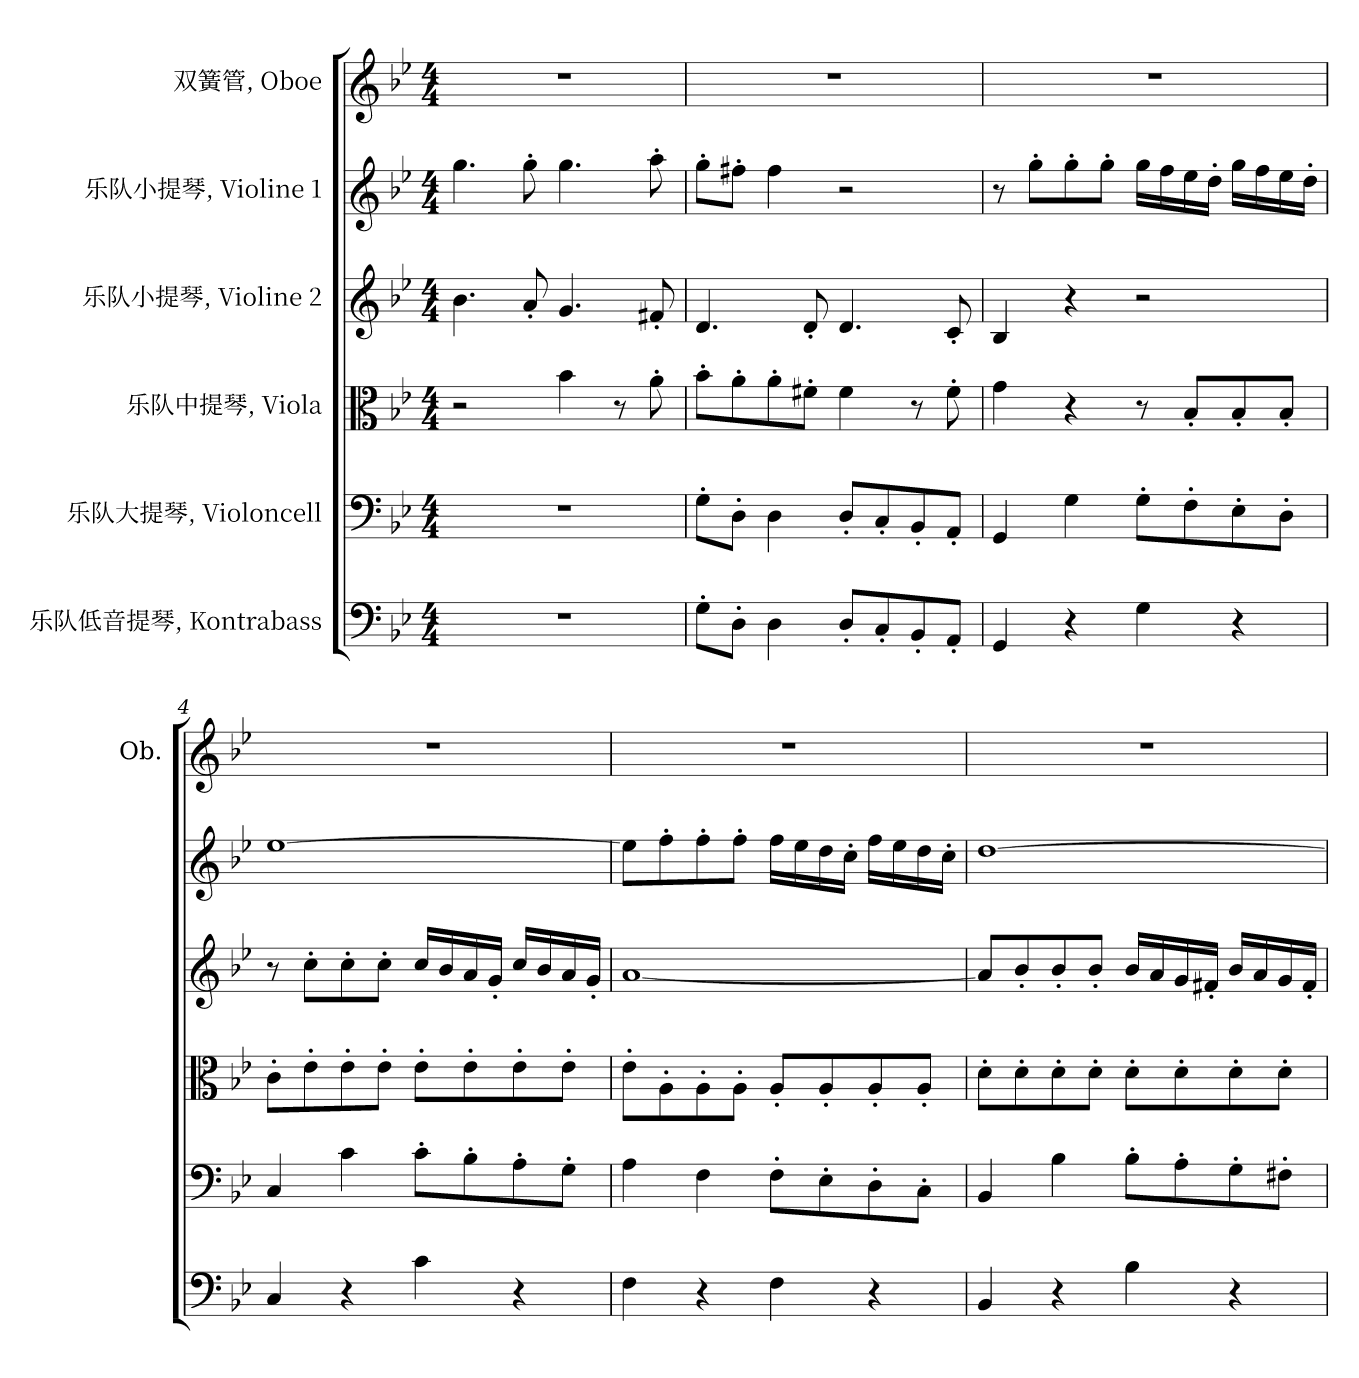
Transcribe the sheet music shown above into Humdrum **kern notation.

**kern	**kern	**kern	**kern	**kern	**kern
*part6	*part5	*part4	*part3	*part2	*part1
*staff6	*staff5	*staff4	*staff3	*staff2	*staff1
*I"乐队低音提琴, Kontrabass	*I"乐队大提琴, Violoncell	*I"乐队中提琴, Viola	*I"乐队小提琴, Violine 2	*I"乐队小提琴, Violine 1	*I"双簧管, Oboe
*	*	*	*	*	*I'Ob.
*clefF4	*clefF4	*clefC3	*clefG2	*clefG2	*clefG2
*ITrd7c12	*	*	*	*	*
*k[b-e-]	*k[b-e-]	*k[b-e-]	*k[b-e-]	*k[b-e-]	*k[b-e-]
*M4/4	*M4/4	*M4/4	*M4/4	*M4/4	*M4/4
*MM60	*MM60	*MM60	*MM60	*MM60	*MM60
=1	=1	=1	=1	=1	=1
1r	1r	2r	4.b-\	4.gg\	1r
.	.	.	8a'/	8gg'\	.
.	.	4b-\	4.g/	4.gg\	.
.	.	8r	.	.	.
.	.	8a'\	8f#X'/	8aa'\	.
=2	=2	=2	=2	=2	=2
8GG'\L	8G'\L	8b-'\L	4.d/	8gg'\L	1r
8DD'\J	8D'\J	8a'\	.	8ff#X'\J	.
4DD\	4D\	8a'\	.	4ff#\	.
.	.	8f#X'\J	8d'/	.	.
8DD'/L	8D'/L	4f#\	4.d/	2r	.
8CC'/	8C'/	.	.	.	.
8BBB-'/	8BB-'/	8r	.	.	.
8AAA'/J	8AA'/J	8f#'\	8c'/	.	.
=3	=3	=3	=3	=3	=3
4GGG/	4GG/	4g\	4B-/	8r	1r
.	.	.	.	8gg'\L	.
4r	4G\	4r	4r	8gg'\	.
.	.	.	.	8gg'\J	.
4GG\	8G'\L	8r	2r	16gg\LL	.
.	.	.	.	16ff\	.
.	8F'\	8B-'/L	.	16ee-\	.
.	.	.	.	16dd'\JJ	.
4r	8E-'\	8B-'/	.	16gg\LL	.
.	.	.	.	16ff\	.
.	8D'\J	8B-'/J	.	16ee-\	.
.	.	.	.	16dd'\JJ	.
!!LO:LB:g=z
=4	=4	=4	=4	=4	=4
4CC/	4C/	8c'\L	8r	[1ee-	1r
.	.	8e-'\	8cc'\L	.	.
4r	4c\	8e-'\	8cc'\	.	.
.	.	8e-'\J	8cc'\J	.	.
4C\	8c'\L	8e-'\L	16cc/LL	.	.
.	.	.	16b-/	.	.
.	8B-'\	8e-'\	16a/	.	.
.	.	.	16g'/JJ	.	.
4r	8A'\	8e-'\	16cc/LL	.	.
.	.	.	16b-/	.	.
.	8G'\J	8e-'\J	16a/	.	.
.	.	.	16g'/JJ	.	.
=5	=5	=5	=5	=5	=5
4FF\	4A\	8e-'\L	[1a	8ee-\L]	1r
.	.	8A'\	.	8ff'\	.
4r	4F\	8A'\	.	8ff'\	.
.	.	8A'\J	.	8ff'\J	.
4FF\	8F'\L	8A'/L	.	16ff\LL	.
.	.	.	.	16ee-\	.
.	8E-'\	8A'/	.	16dd\	.
.	.	.	.	16cc'\JJ	.
4r	8D'\	8A'/	.	16ff\LL	.
.	.	.	.	16ee-\	.
.	8C'\J	8A'/J	.	16dd\	.
.	.	.	.	16cc'\JJ	.
=6	=6	=6	=6	=6	=6
4BBB-/	4BB-/	8d'\L	8a/L]	[1dd	1r
.	.	8d'\	8b-'/	.	.
4r	4B-\	8d'\	8b-'/	.	.
.	.	8d'\J	8b-'/J	.	.
4BB-\	8B-'\L	8d'\L	16b-/LL	.	.
.	.	.	16a/	.	.
.	8A'\	8d'\	16g/	.	.
.	.	.	16f#X'/JJ	.	.
4r	8G'\	8d'\	16b-/LL	.	.
.	.	.	16a/	.	.
.	8F#X'\J	8d'\J	16g/	.	.
.	.	.	16f#'/JJ	.	.
=	=	=	=	=	=
*-	*-	*-	*-	*-	*-
